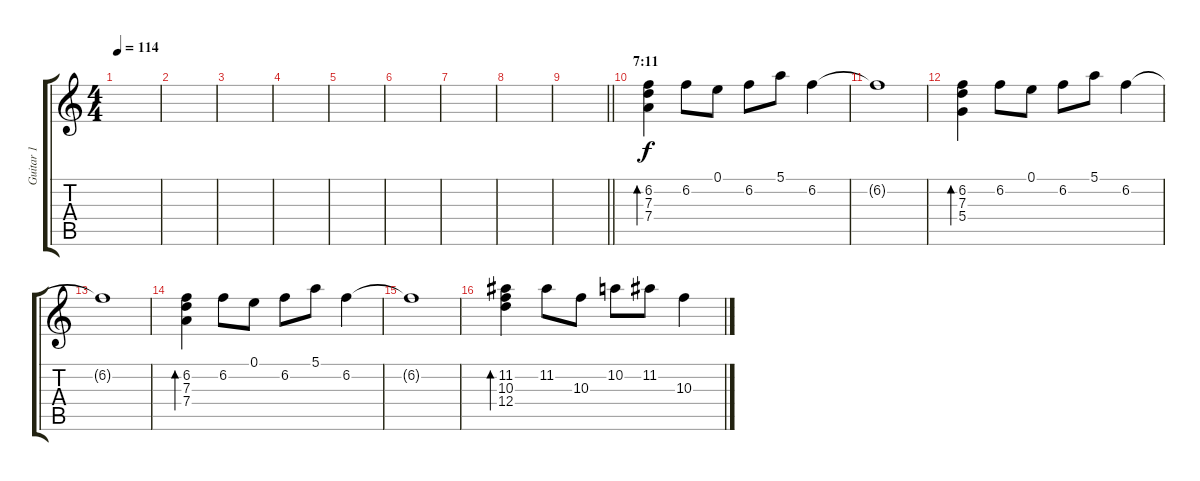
\track ("Guitar 1" "Guitar 1") {instrument electricguitarjazz}
\staff {score tabs}
\tuning (E4 B3 G3 D3 A2 E2) {hide}
\ts (4 4)
\tempo 114
\clef g2
\ks c
|
|
|
|
|
|
|
|
\barLineRight lightlight
|
\section ("" "7:11")
(6.2 7.3 7.4).4{bd 480 volume 6} 6.2.8 0.1.8 6.2.8 5.1.8 6.2.4 |
6.2{t}.1 |
(6.2 7.3 5.4).4{bd 480} 6.2.8 0.1.8 6.2.8 5.1.8 6.2.4 |
6.2{t}.1 |
(6.2 7.3 7.4).4{bd 480} 6.2.8 0.1.8 6.2.8 5.1.8 6.2.4 |
6.2{t}.1 |
(11.2 10.3 12.4).4{bd 480} 11.2.8 10.3.8 10.2.8 11.2.8 10.3.4
